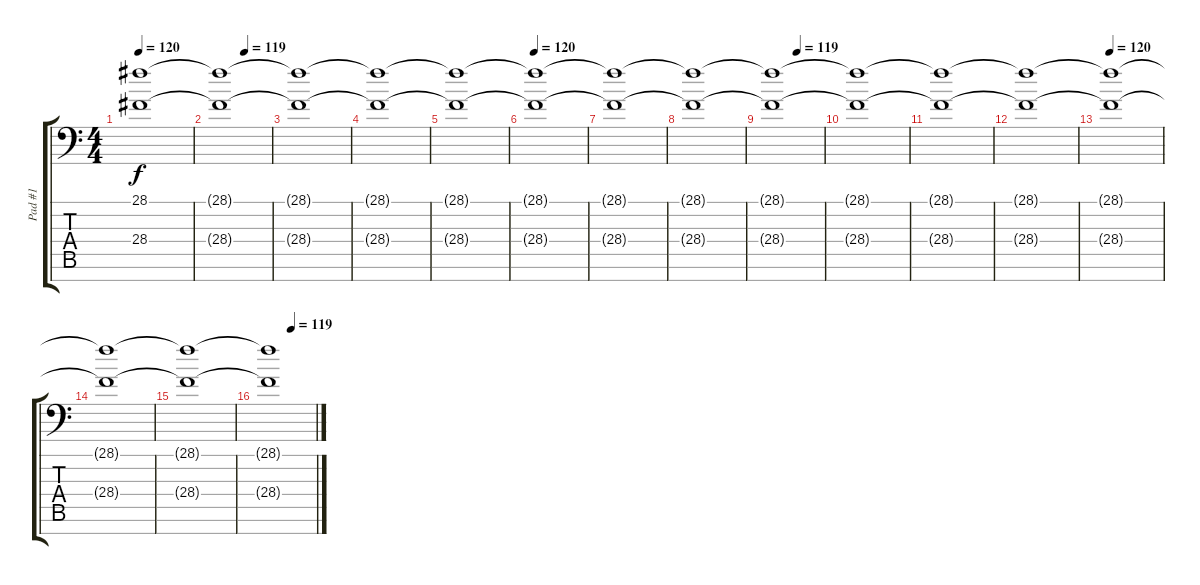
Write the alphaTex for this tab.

\track ("Pad #1" "Pad #1") {instrument pad2warm}
\staff {score tabs}
\tuning (D3 A2 E2 D2 A1 E1 A0) {hide}
\ts (4 4)
\tempo 120
\clef f4
\ks c
(28.1{t} 28.4{t}).1{dy f volume 9} |
\tempo (119 0.5)
(28.1{t} 28.4{t}).1 |
(28.1{t} 28.4{t}).1 |
(28.1{t} 28.4{t}).1 |
(28.1{t} 28.4{t}).1{volume 8} |
\tempo 120
(28.1{t} 28.4{t}).1 |
(28.1{t} 28.4{t}).1 |
(28.1{t} 28.4{t}).1 |
\tempo (119 0.5)
(28.1{t} 28.4{t}).1{volume 9} |
(28.1{t} 28.4{t}).1 |
(28.1{t} 28.4{t}).1 |
(28.1{t} 28.4{t}).1 |
\tempo 120
(28.1{t} 28.4{t}).1{volume 11} |
(28.1{t} 28.4{t}).1 |
(28.1{t} 28.4{t}).1 |
\tempo (119 0.5)
(28.1{t} 28.4{t}).1
